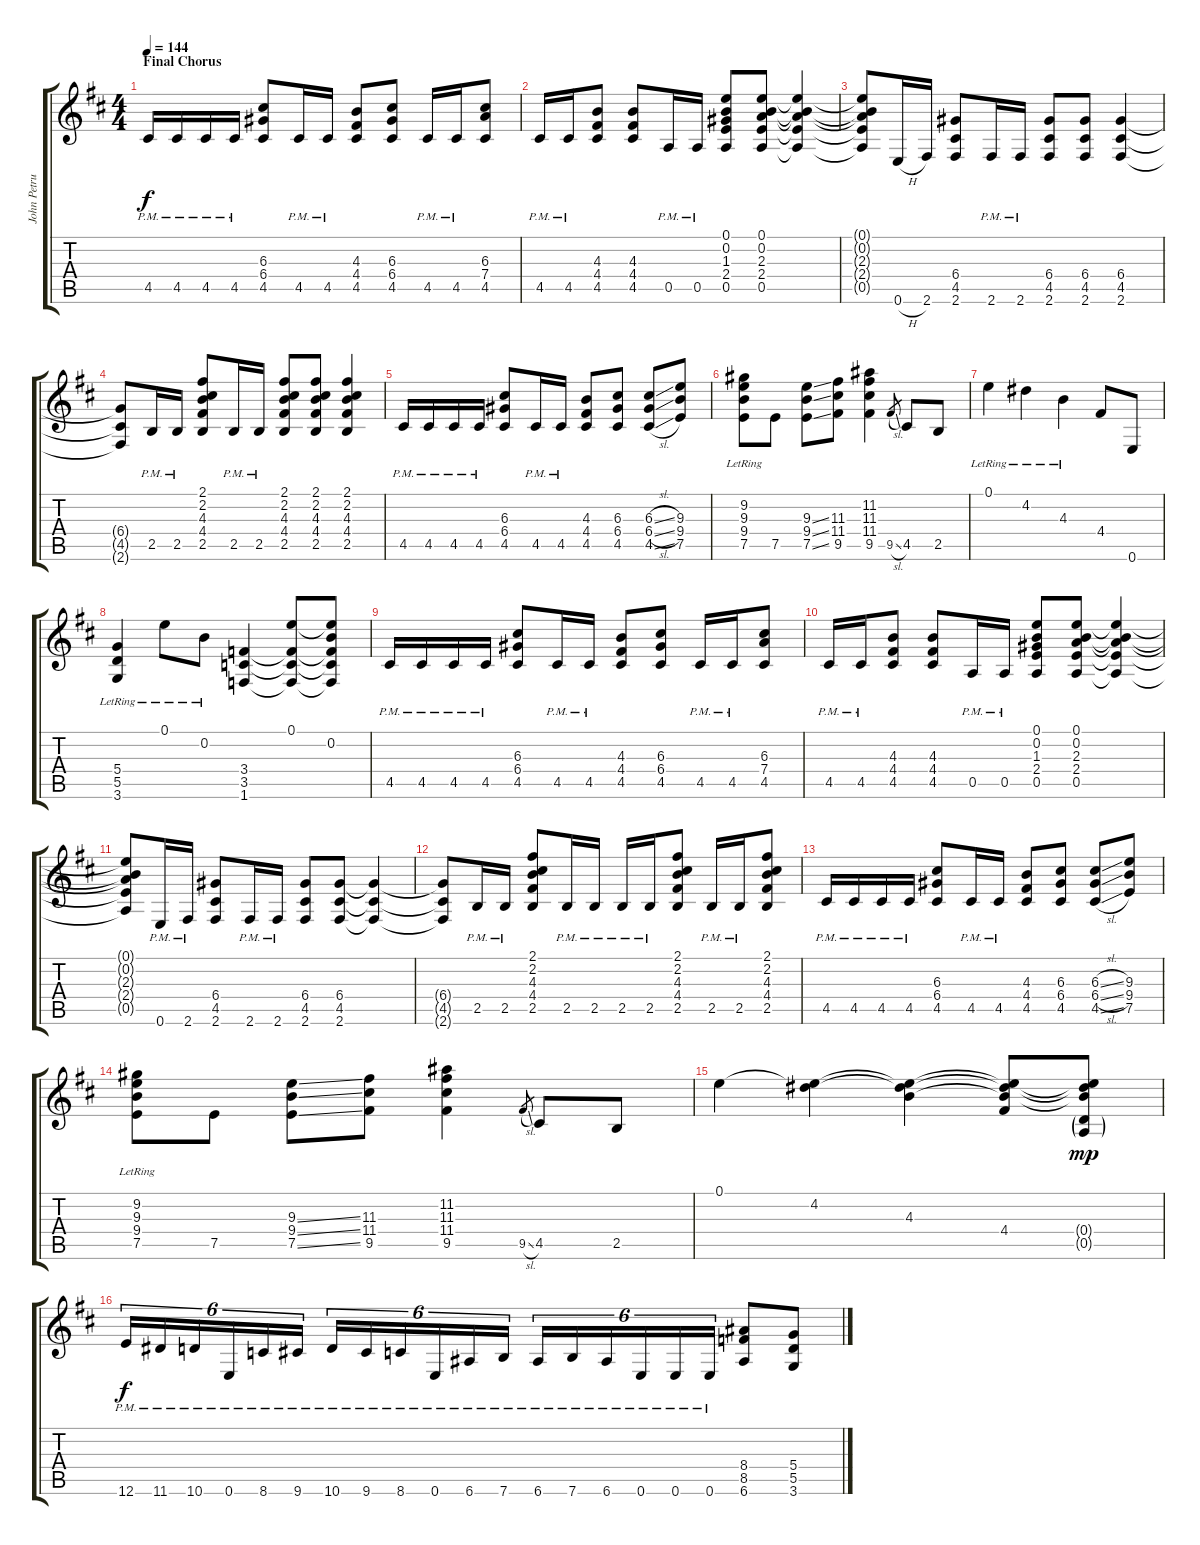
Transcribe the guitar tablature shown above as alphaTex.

\track ("John Petrucci Lead Guitar" "John Petru") {instrument distortionguitar}
\staff {score tabs}
\tuning (E4 B3 G3 D3 A2 E2) {hide}
\ts (4 4)
\section ("" "Final Chorus")
\tempo 144
\clef g2
\ks bminor
4.5{pm}.16{dy f} 4.5{pm}.16 4.5{pm}.16 4.5{pm}.16 (6.3 6.4 4.5).8 4.5{pm}.16 4.5{pm}.16 (4.3 4.4 4.5).8 (6.3 6.4 4.5).8 4.5{pm}.16 4.5{pm}.16 (6.3 7.4 4.5).8 |
4.5{pm}.16 4.5{pm}.16 (4.3 4.4 4.5).8 (4.3 4.4 4.5).8 0.5{pm}.16 0.5{pm}.16 (0.1 0.2 1.3 2.4 0.5).8 (0.1 0.2 2.3 2.4 0.5).8 (0.1{t} 0.2{t} 2.3{t} 2.4{t} 0.5{t}).4 |
(0.1{t} 0.2{t} 2.3{t} 2.4{t} 0.5{t}).8 0.6{h}.16 2.6.16 (6.4 4.5 2.6).8 2.6{pm}.16 2.6{pm}.16 (6.4 4.5 2.6).8 (6.4 4.5 2.6).8 (6.4 4.5 2.6).4 |
(6.4{t} 4.5{t} 2.6{t}).8 2.5{pm}.16 2.5{pm}.16 (2.1 2.2 4.3 4.4 2.5).8 2.5{pm}.16 2.5{pm}.16 (2.1 2.2 4.3 4.4 2.5).8 (2.1 2.2 4.3 4.4 2.5).8 (2.1 2.2 4.3 4.4 2.5).4 |
4.5{pm}.16 4.5{pm}.16 4.5{pm}.16 4.5{pm}.16 (6.3 6.4 4.5).8 4.5{pm}.16 4.5{pm}.16 (4.3 4.4 4.5).8 (6.3 6.4 4.5).8 (6.3{sl} 6.4{sl} 4.5{sl}).8 (9.3 9.4 7.5).8 |
(9.2{lr} 9.3{lr} 9.4{lr} 7.5).8 7.5.8 (9.3{ss} 9.4{ss} 7.5{ss}).8 (11.3 11.4 9.5).8 (11.2 11.3 11.4 9.5).4 9.5{sl}.8{gr} 4.5.8 2.5.8 |
0.1{lr}.4 4.2{lr}.4 4.3{lr}.4 4.4.8 0.6.8 |
(5.4{lr} 5.5{lr} 3.6{lr}).4 0.1{lr}.8 0.2{lr}.8 (3.4 3.5 1.6).4 (0.1 3.4{t} 3.5{t} 1.6{t}).8 (0.1{t} 0.2 3.4{t} 3.5{t} 1.6{t}).8 |
4.5{pm}.16 4.5{pm}.16 4.5{pm}.16 4.5{pm}.16 (6.3 6.4 4.5).8 4.5{pm}.16 4.5{pm}.16 (4.3 4.4 4.5).8 (6.3 6.4 4.5).8 4.5{pm}.16 4.5{pm}.16 (6.3 7.4 4.5).8 |
4.5{pm}.16 4.5{pm}.16 (4.3 4.4 4.5).8 (4.3 4.4 4.5).8 0.5{pm}.16 0.5{pm}.16 (0.1 0.2 1.3 2.4 0.5).8 (0.1 0.2 2.3 2.4 0.5).8 (0.1{t} 0.2{t} 2.3{t} 2.4{t} 0.5{t}).4 |
(0.1{t} 0.2{t} 2.3{t} 2.4{t} 0.5{t}).8 0.6{pm}.16 2.6{pm}.16 (6.4 4.5 2.6).8 2.6{pm}.16 2.6{pm}.16 (6.4 4.5 2.6).8 (6.4 4.5 2.6).8 (6.4{t} 4.5{t} 2.6{t}).4 |
(6.4{t} 4.5{t} 2.6{t}).8 2.5{pm}.16 2.5{pm}.16 (2.1 2.2 4.3 4.4 2.5).8 2.5{pm}.16 2.5{pm}.16 2.5{pm}.16 2.5{pm}.16 (2.1 2.2 4.3 4.4 2.5).8 2.5{pm}.16 2.5{pm}.16 (2.1 2.2 4.3 4.4 2.5).8 |
4.5{pm}.16 4.5{pm}.16 4.5{pm}.16 4.5{pm}.16 (6.3 6.4 4.5).8 4.5{pm}.16 4.5{pm}.16 (4.3 4.4 4.5).8 (6.3 6.4 4.5).8 (6.3{sl} 6.4{sl} 4.5{sl}).8 (9.3 9.4 7.5).8 |
(9.2{lr} 9.3{lr} 9.4{lr} 7.5).8 7.5.8 (9.3{ss} 9.4{ss} 7.5{ss}).8 (11.3 11.4 9.5).8 (11.2 11.3 11.4 9.5).4 9.5{sl}.8{gr} 4.5.8 2.5.8 |
0.1.4 (0.1{t} 4.2).4 (0.1{t} 4.2{t} 4.3).4 (0.1{t} 4.2{t} 4.3{t} 4.4).8 (0.1{t} 4.2{t} 4.3{t} 0.4{g} 0.5{g}).8{dy mp} |
12.6{pm}.16{tu (6 4) dy f} 11.6{pm}.16{tu (6 4)} 10.6{pm}.16{tu (6 4)} 0.6{pm}.16{tu (6 4)} 8.6{pm}.16{tu (6 4)} 9.6{pm}.16{tu (6 4)} 10.6{pm}.16{tu (6 4)} 9.6{pm}.16{tu (6 4)} 8.6{pm}.16{tu (6 4)} 0.6{pm}.16{tu (6 4)} 6.6{pm}.16{tu (6 4)} 7.6{pm}.16{tu (6 4)} 6.6{pm}.16{tu (6 4)} 7.6{pm}.16{tu (6 4)} 6.6{pm}.16{tu (6 4)} 0.6{pm}.16{tu (6 4)} 0.6{pm}.16{tu (6 4)} 0.6{pm}.16{tu (6 4)} (8.4 8.5 6.6).8 (5.4 5.5 3.6).8
